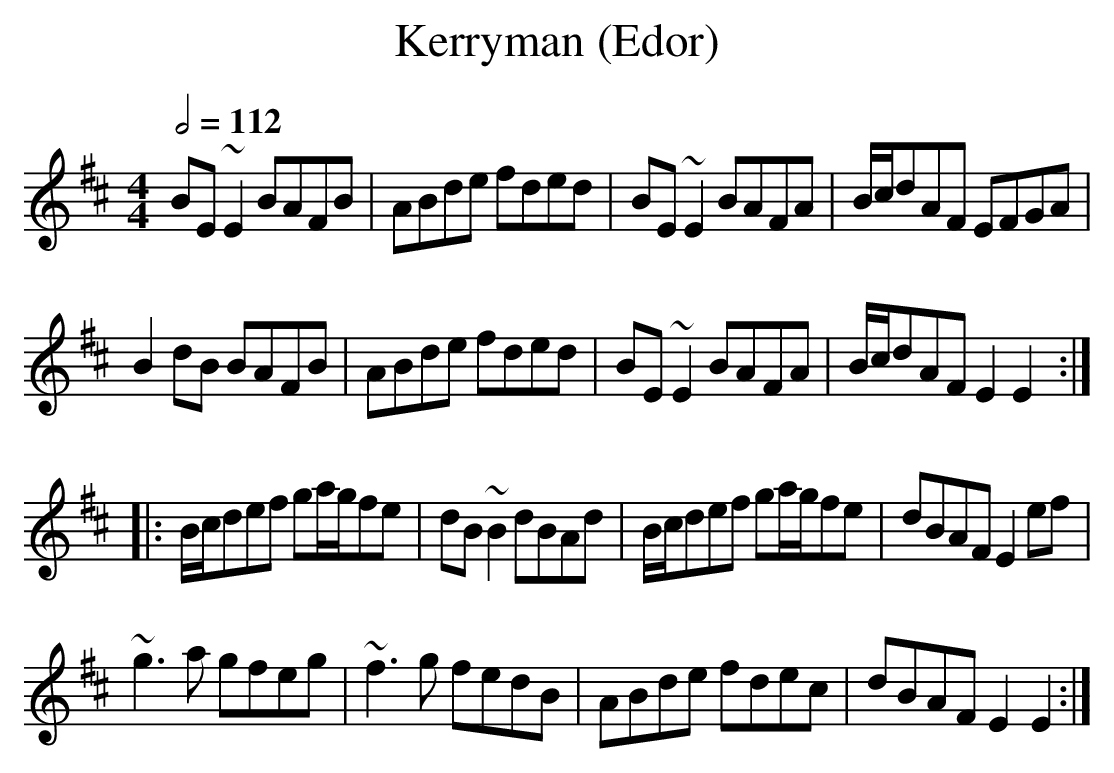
X:1
T:Kerryman (Edor)
Q:1/2=112
M:4/4
L:1/8
K:Edor
BE~E2BAFB|ABde fded|BE~E2 BAFA|B/c/dAF EFGA|
B2dB BAFB|ABde fded|BE~E2 BAFA|B/c/dAF E2E2:|
|:B/c/def ga/g/fe|dB~B2 dBAd|B/c/def ga/g/fe|dBAF E2ef|
~g3a gfeg|~f3g fedB|ABde fdec|dBAF E2E2:|
